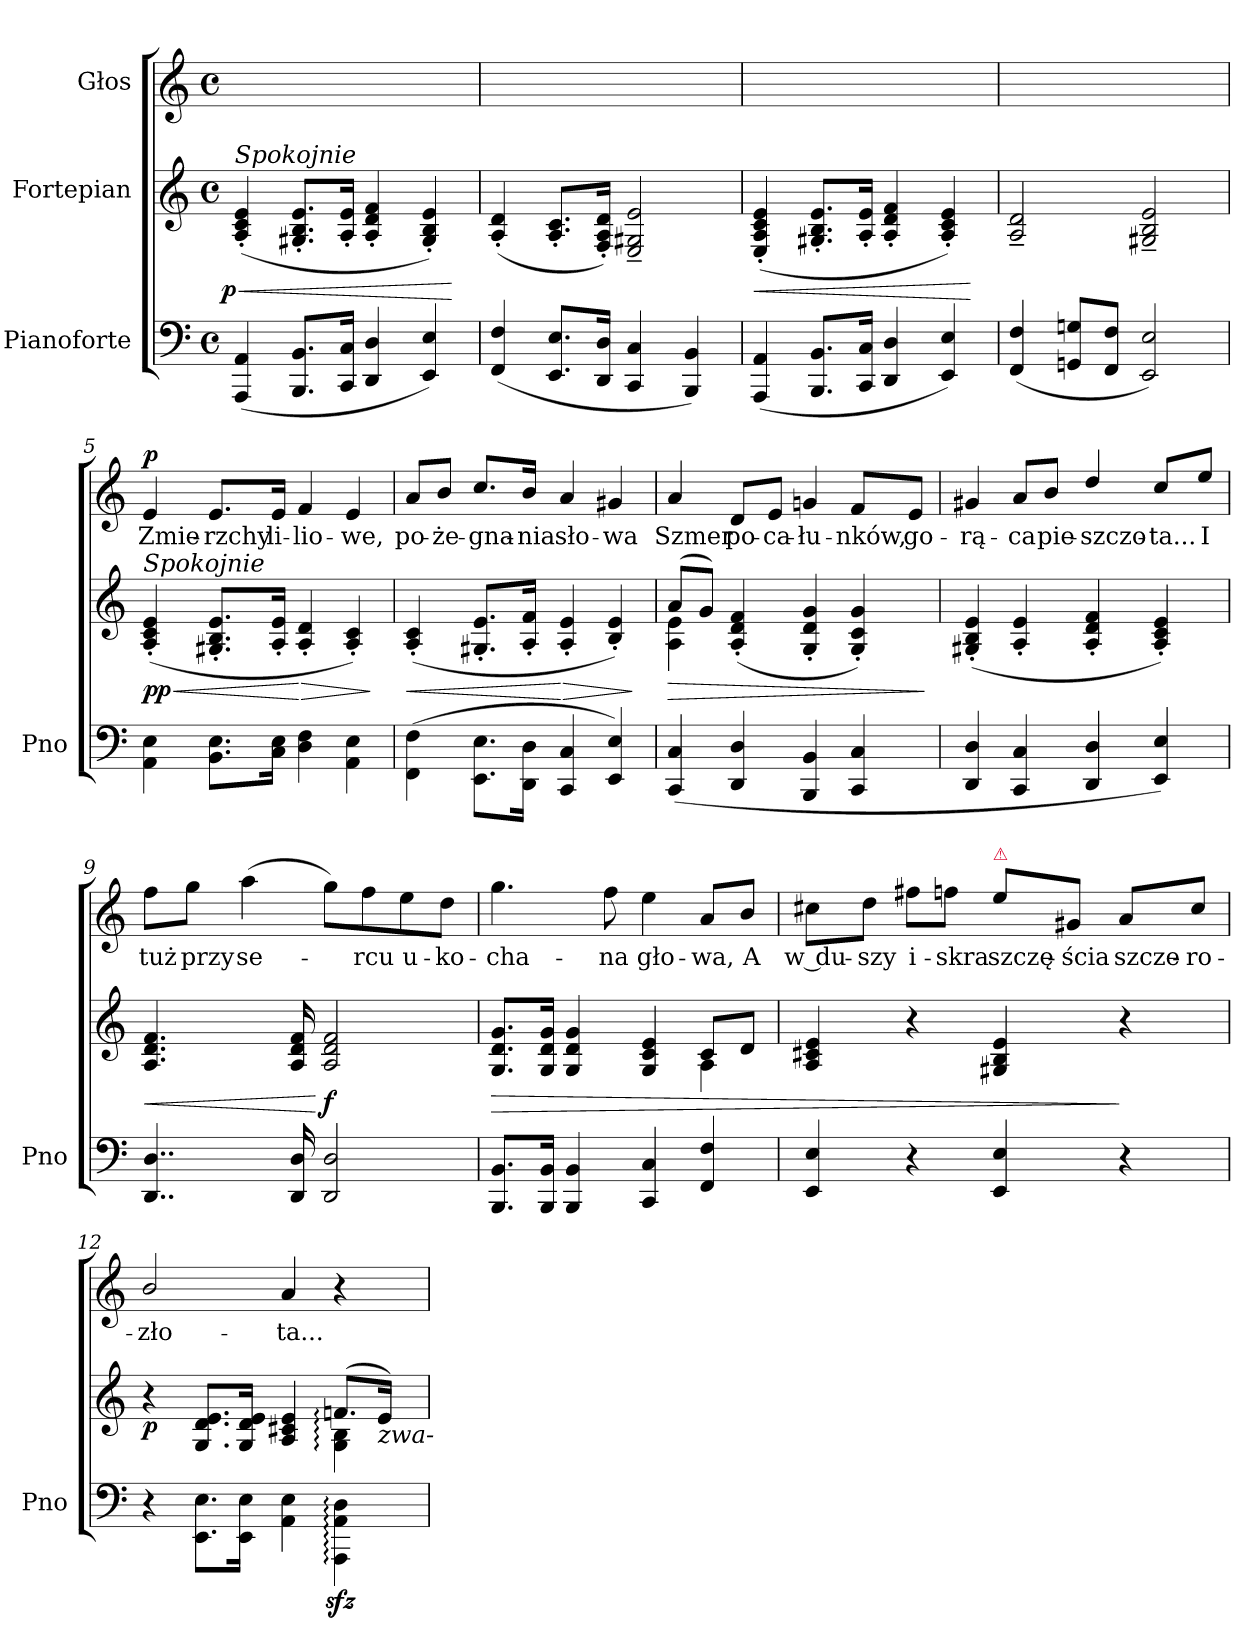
**kern	**kern	**dynam	**kern	**text	**dynam
*part3	*part2	*part2	*part1	*part1	*part1
*staff3	*staff2	*staff2	*staff1	*staff1	*staff1
*I"Pianoforte	*I"Fortepian	*	*I"Głos	*	*
*I'Pno	*	*	*	*	*
*clefF4	*clefG2	*	*clefG2	*	*
*k[]	*k[]	*	*k[]	*	*
*M4/4	*M4/4	*	*M4/4	*	*
*met(c)	*met(c)	*	*met(c)	*	*
=1	=1	=1	=1	=1	=1
!	!LO:TX:a:i:t=Spokojnie	!	!	!	!
!	!	!LO:HP:b	!	!	!
!	!	!LO:DY:n=1:rj	!	!	!
(4AAA/ 4AA/	(>4A'>/ 4c'>/ 4e'>/	< p	1ryy	.	.
8.BBB/ 8.BB/L	8.G#X'/ 8.B'/ 8.e'/L	.	.	.	.
16CC/ 16C/Jk	16A'>/ 16e'>/Jk	.	.	.	.
4DD/ 4D/	4A'>/ 4d'>/ 4f'>/	.	.	.	.
4EE/ 4E/)	4G#'>/ 4B'>/ 4e'>/)	.	.	.	.
.	.	[	.	.	.
=2	=2	=2	=2	=2	=2
(4FF/ 4F/	(>4A'>/ 4d'>/	.	1ryy	.	.
8.EE/ 8.E/L	8.A'>/ 8.c'>/L	.	.	.	.
16DD/ 16D/Jk	16F'>/ 16A'>/ 16d'>/Jk)	.	.	.	.
4CC/ 4C/	2E~>/ 2G#X~>/ 2e~>/	.	.	.	.
4BBB/ 4BB/)	.	.	.	.	.
=3	=3	=3	=3	=3	=3
!	!	!LO:HP:b	!	!	!
(4AAA/ 4AA/	(>4E'>/ 4A'>/ 4c'>/ 4e'>/	<	1ryy	.	.
8.BBB/ 8.BB/L	8.G#X'/ 8.B'/ 8.e'/L	.	.	.	.
16CC/ 16C/Jk	16A'>/ 16e'>/Jk	.	.	.	.
4DD/ 4D/	4A'>/ 4d'>/ 4f'>/	.	.	.	.
4EE/ 4E/)	4A'>/ 4c'>/ 4e'>/)	.	.	.	.
.	.	[	.	.	.
=4	=4	=4	=4	=4	=4
(4FF/ 4F/	2A~>/ 2d~>/	.	1ryy	.	.
8GGn/ 8Gn/L	.	.	.	.	.
8FF/ 8F/J	.	.	.	.	.
2EE/ 2E/)	2G#X~>/ 2B~>/ 2e~>/	.	.	.	.
=5	=5	=5	=5	=5	=5
!	!LO:TX:a:i:t=Spokojnie	!	!	!	!
!	!	!LO:HP:b	!	!	!LO:DY:a
4AA\ 4E\	(>4A'>/ 4c'>/ 4e'>/	< pp	4e/	Zmie-	p
8.BB\ 8.E\L	8.G#X'>/ 8.B'>/ 8.e'>/L	.	8.e/L	-rzchy	.
16C\ 16E\Jk	16A'>/ 16e'>/Jk	.	16e/Jk	li-	.
!	!	!LO:HP:n=1:b	!	!	!
4D\ 4F\	4A'>/ 4d'>/	[ >	4f/	-lio-	.
4AA\ 4E\	4A'>/ 4c'>/)	.	4e/	-we,	.
.	.	]	.	.	.
=6	=6	=6	=6	=6	=6
!	!	!LO:HP:b	!	!	!
(4FF\ 4F\	(>4A'>/ 4c'>/	<	8a/L	po-	.
.	.	.	8b/J	-że-	.
8.EE\ 8.E\L	8.G#X'>/ 8.e'>/L	.	8.cc/L	-gna-	.
16DD\ 16D\Jk	16A'>/ 16f'>/Jk	.	16b/Jk	-nia	.
!	!	!LO:HP:n=1:b	!	!	!
4CC/ 4C/	4A'>/ 4e'>/	[ >	4a/	sło-	.
4EE/ 4E/)	4B'>/ 4e'>/)	.	4g#X/	-wa	.
.	.	]	.	.	.
=7	=7	=7	=7	=7	=7
*	*^	*	*	*	*
!	!	!	!LO:HP:b	!	!	!
(4CC/ 4C/	(>8a/L	4A\ 4e\	>	4a/	Szmer	.
.	8g/J)	.	.	.	.	.
4DD/ 4D/	(>4A'>/ 4d'>/ 4f'>/	2.ryy	.	8d/L	po-	.
.	.	.	.	8e/J	-ca-	.
4BBB/ 4BB/	4G'>/ 4d'>/ 4g'>/	.	.	4gn/	-łu-	.
4CC/ 4C/	4G'>/ 4c'>/ 4g'>/)	.	.	8f/L	-nków,	.
.	.	.	.	8e/J	go-	.
*	*v	*v	*	*	*	*
.	.	]	.	.	.
=8	=8	=8	=8	=8	=8
4DD/ 4D/	(>4G#X'>/ 4B'>/ 4e'>/	.	4g#X/	-rą-	.
4CC/ 4C/	4A'>/ 4e'>/	.	8a/L	-ca	.
.	.	.	8b/J	pie-	.
4DD/ 4D/	4A'>/ 4d'>/ 4f'>/	.	4dd/	-szczo-	.
4EE/ 4E/)	4A'>/ 4c'>/ 4e'>/)	.	8cc/L	-ta...	.
.	.	.	8ee/J	I	.
=9	=9	=9	=9	=9	=9
!	!LO:N:vis=4.	!LO:HP:b	!	!	!
4..DD/ 4..D/	4..A/ 4..d/ 4..f/	<	8ff\L	tuż	.
.	.	.	8gg\J	przy	.
.	.	.	(4aa\	se-	.
16DD/ 16D/	16A/ 16d/ 16f/	.	.	.	.
2DD/ 2D/	2A/ 2d/ 2f/	[ f	8gg\L)	.	.
.	.	.	8ff\	-rcu	.
.	.	.	8ee\	u-	.
.	.	.	8dd\J	-ko-	.
=10	=10	=10	=10	=10	=10
*	*^	*	*	*	*
!	!	!	!LO:HP:b	!	!	!
8.BBB/ 8.BB/L	8.G/ 8.d/ 8.g/L	2.ryy	>	4.gg\	-cha-	.
16BBB/ 16BB/Jk	16G/ 16d/ 16g/Jk	.	.	.	.	.
4BBB/ 4BB/	4G/ 4d/ 4g/	.	.	.	.	.
.	.	.	.	8ff\	-na	.
4CC/ 4C/	4G/ 4c/ 4e/	.	.	4ee\	gło-	.
4FF/ 4F/	8c/L	4A\	.	8a/L	-wa,	.
.	8d/J	.	.	8b/J	A	.
*	*v	*v	*	*	*	*
=11	=11	=11	=11	=11	=11
4EE/ 4E/	4A/ 4c#X/ 4e/	.	8cc#X\L	w du-	.
.	.	.	8dd\J	-szy	.
4r	4r	.	8ff#X\L	i-	.
.	.	.	8ffn\J	-skra	.
!	!	!	!LO:TX:a:color=crimson:t=⚠	!	!
4EE/ 4E/	4G#X/ 4B/ 4e/	.	8ee\L	szczę-	.
.	.	.	8g#X/J	-ścia	.
4r	4r	]	8a/L	szcze-	.
.	.	.	8cc#/J	-ro-	.
=12	=12	=12	=12	=12	=12
*	*^	*	*	*	*
4r	4r	2.ryy	p	2b/	-zło-	.
8.EE\ 8.E\L	8.G/ 8.d/ 8.e/L	.	.	.	.	.
16EE\ 16E\Jk	16G/ 16d/ 16e/Jk	.	.	.	.	.
4AA\ 4E\	4A/ 4c#X/ 4e/	.	.	4a/	-ta...	.
4AAAzz>:\ 4AAzz>:\ 4Dzz>:\	(8.fn:/L	4G:\ 4B:\	.	4r	.	.
!	!LO:TX:b:i:t=zwa-	!	!	!	!	!
.	16e/Jk)	.	.	.	.	.
*	*v	*v	*	*	*	*
=	=	=	=	=	=
*-	*-	*-	*-	*-	*-
